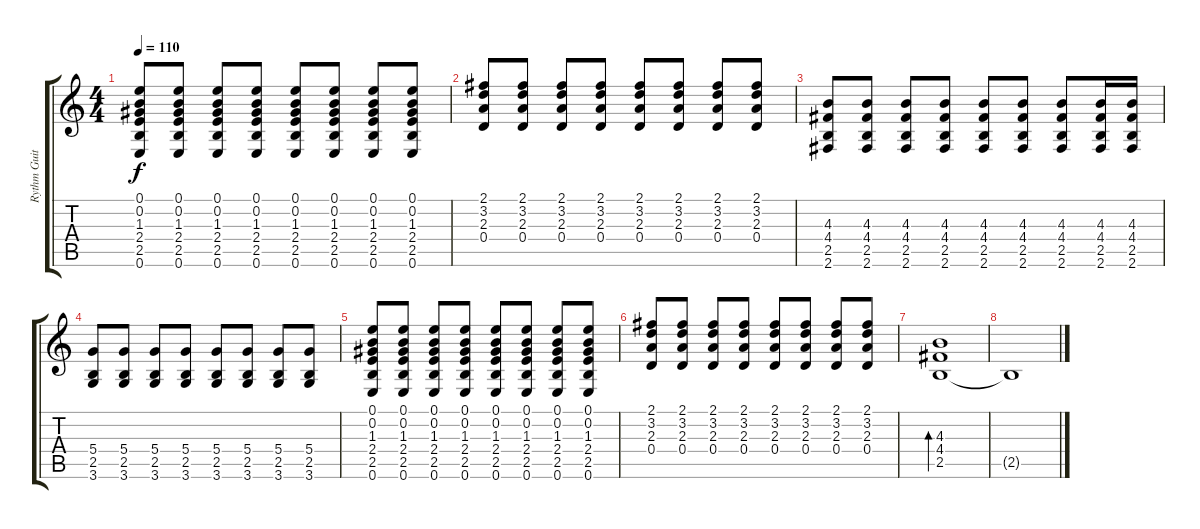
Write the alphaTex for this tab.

\track ("Rythm Guitar" "Rythm Guit") {instrument acousticguitarsteel}
\staff {score tabs}
\tuning (E4 B3 G3 D3 A2 E2) {hide}
\ts (4 4)
\tempo 110
\clef g2
\ks c
(0.1 0.2 1.3 2.4 2.5 0.6).8{dy f} (0.1 0.2 1.3 2.4 2.5 0.6).8 (0.1 0.2 1.3 2.4 2.5 0.6).8 (0.1 0.2 1.3 2.4 2.5 0.6).8 (0.1 0.2 1.3 2.4 2.5 0.6).8 (0.1 0.2 1.3 2.4 2.5 0.6).8 (0.1 0.2 1.3 2.4 2.5 0.6).8 (0.1 0.2 1.3 2.4 2.5 0.6).8 |
(2.1 3.2 2.3 0.4).8 (2.1 3.2 2.3 0.4).8 (2.1 3.2 2.3 0.4).8 (2.1 3.2 2.3 0.4).8 (2.1 3.2 2.3 0.4).8 (2.1 3.2 2.3 0.4).8 (2.1 3.2 2.3 0.4).8 (2.1 3.2 2.3 0.4).8 |
(4.3 4.4 2.5 2.6).8 (4.3 4.4 2.5 2.6).8 (4.3 4.4 2.5 2.6).8 (4.3 4.4 2.5 2.6).8 (4.3 4.4 2.5 2.6).8 (4.3 4.4 2.5 2.6).8 (4.3 4.4 2.5 2.6).8 (4.3 4.4 2.5 2.6).16 (4.3 4.4 2.5 2.6).16 |
(5.4 2.5 3.6).8 (5.4 2.5 3.6).8 (5.4 2.5 3.6).8 (5.4 2.5 3.6).8 (5.4 2.5 3.6).8 (5.4 2.5 3.6).8 (5.4 2.5 3.6).8 (5.4 2.5 3.6).8 |
(0.1 0.2 1.3 2.4 2.5 0.6).8 (0.1 0.2 1.3 2.4 2.5 0.6).8 (0.1 0.2 1.3 2.4 2.5 0.6).8 (0.1 0.2 1.3 2.4 2.5 0.6).8 (0.1 0.2 1.3 2.4 2.5 0.6).8 (0.1 0.2 1.3 2.4 2.5 0.6).8 (0.1 0.2 1.3 2.4 2.5 0.6).8 (0.1 0.2 1.3 2.4 2.5 0.6).8 |
(2.1 3.2 2.3 0.4).8 (2.1 3.2 2.3 0.4).8 (2.1 3.2 2.3 0.4).8 (2.1 3.2 2.3 0.4).8 (2.1 3.2 2.3 0.4).8 (2.1 3.2 2.3 0.4).8 (2.1 3.2 2.3 0.4).8 (2.1 3.2 2.3 0.4).8 |
(4.3 4.4 2.5).1{bd 60} |
2.5{t}.1
